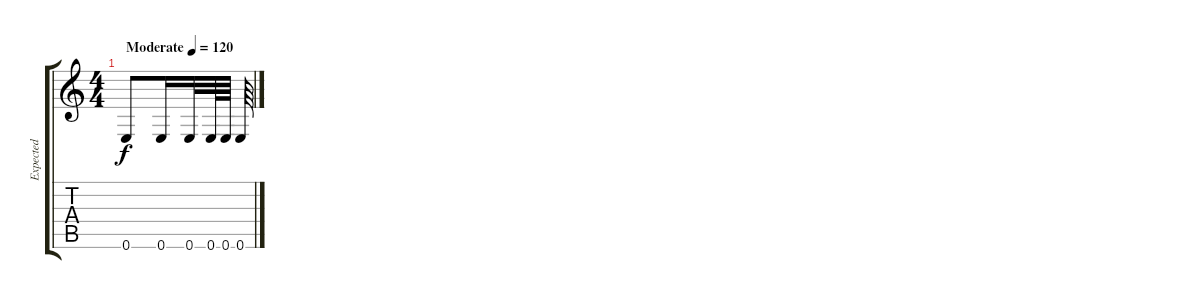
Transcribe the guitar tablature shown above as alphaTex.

\track ("Expected" "Expected") {instrument acousticguitarsteel}
\staff {score tabs}
\tuning (E4 B3 G3 D3 A2 E2) {hide}
\ts (4 4)
\tempo (120 "Moderate")
\clef g2
\ks c
0.6.8{dy f instrument acousticguitarsteel} 0.6.16 0.6.32 0.6.64 0.6.64 0.6.64
